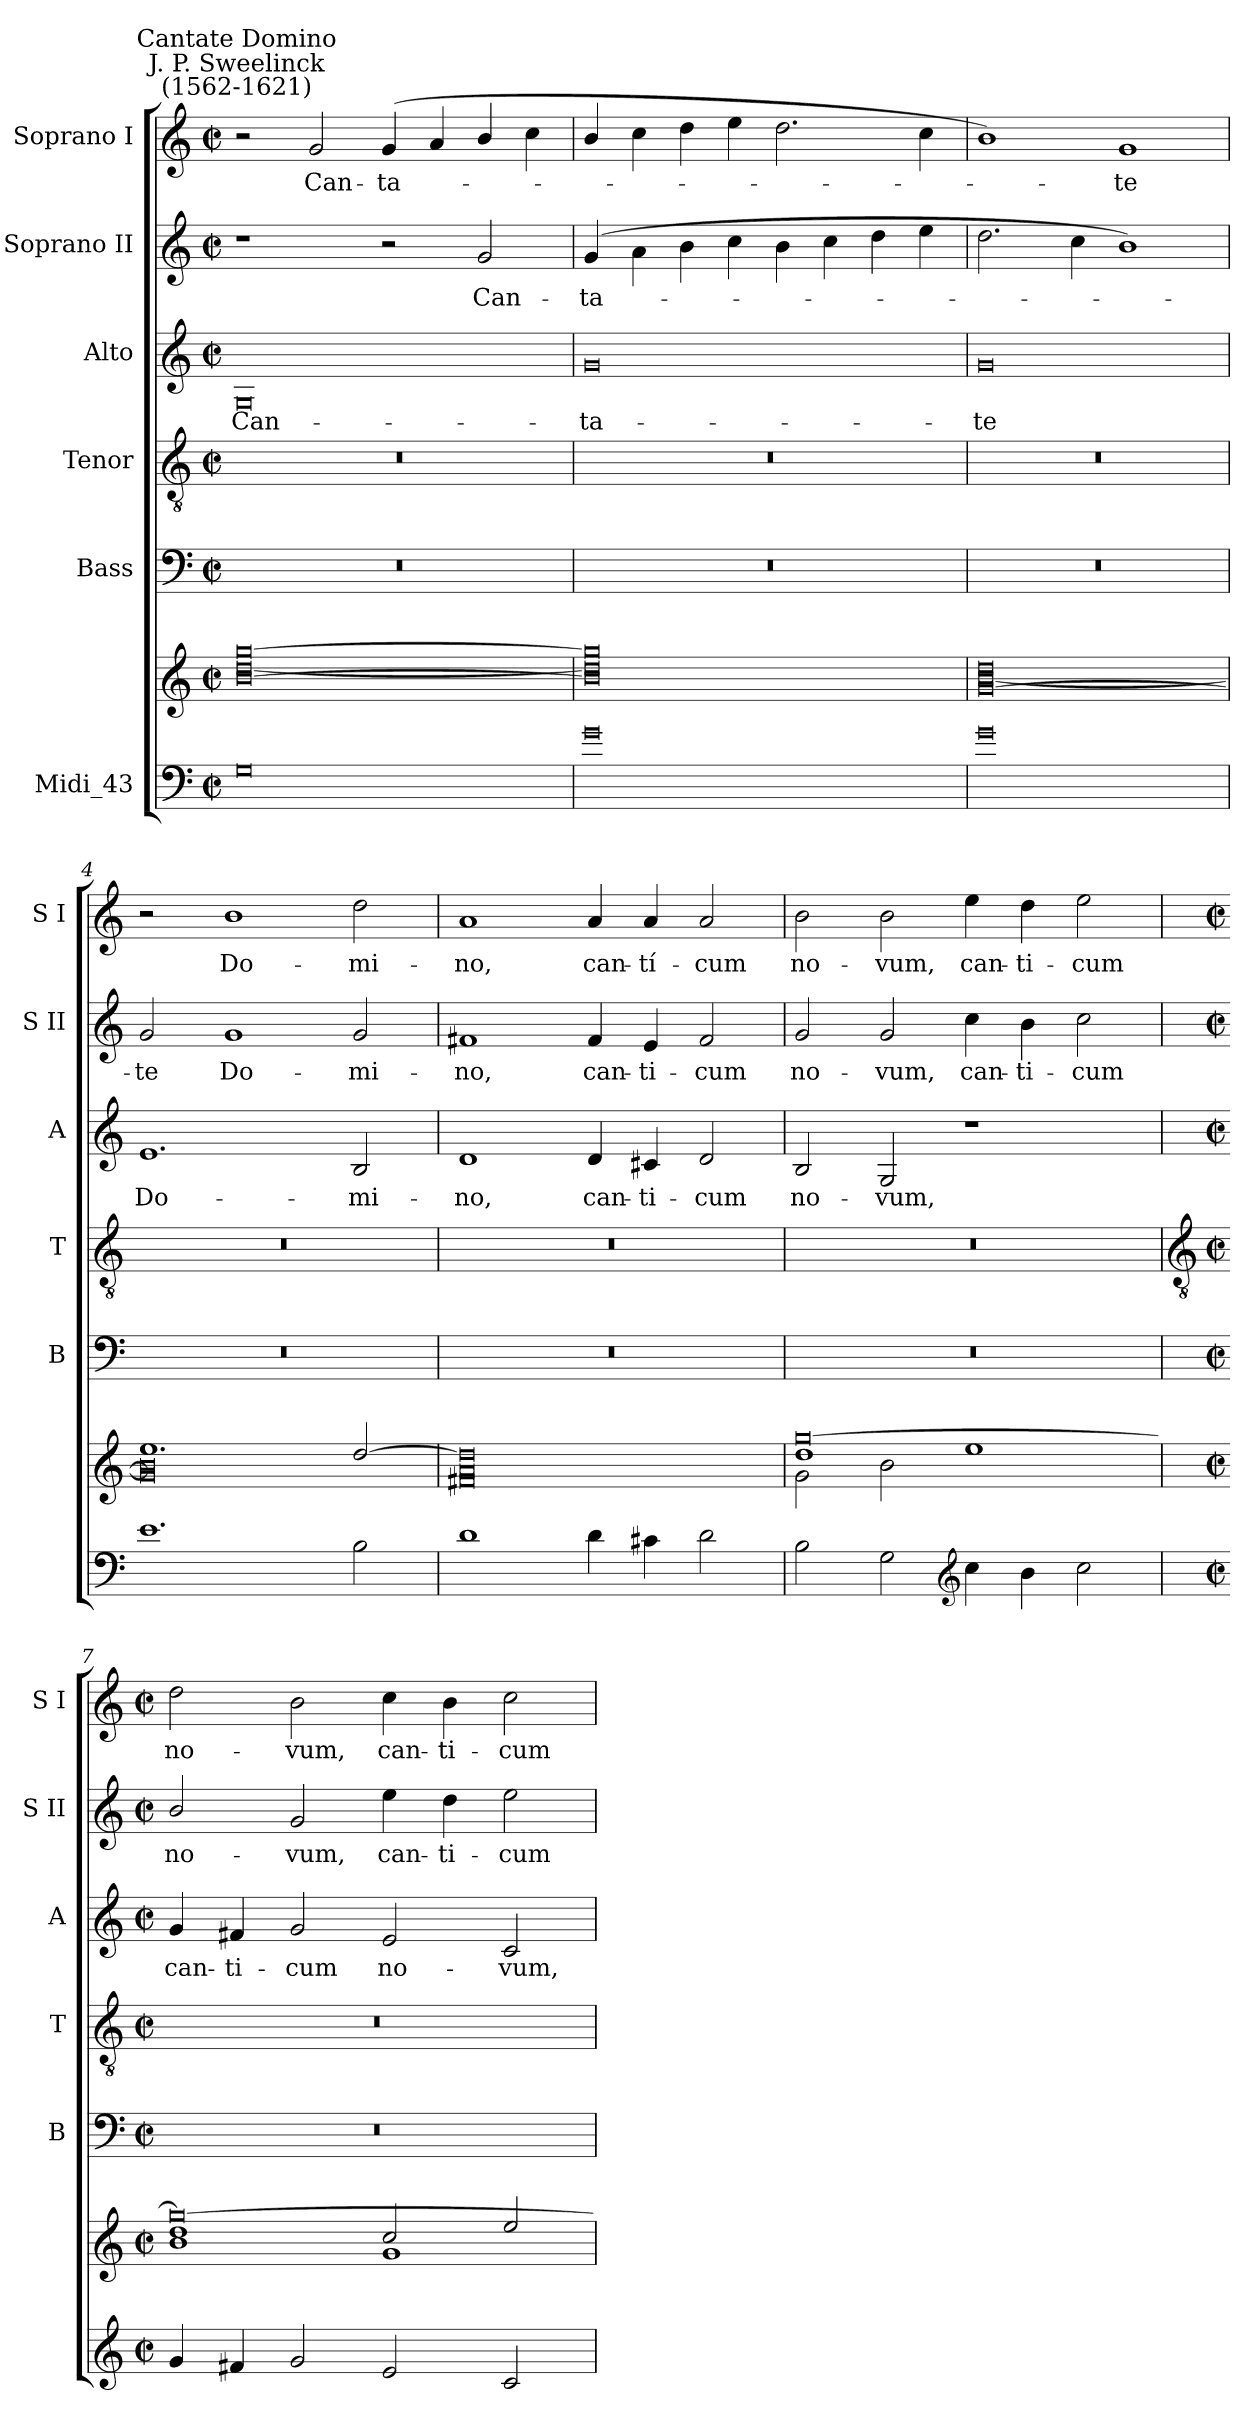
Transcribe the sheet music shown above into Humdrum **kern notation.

**kern	**kern	**kern	**kern	**kern	**text	**kern	**text	**kern	**text
*part6	*part6	*part5	*part4	*part3	*part3	*part2	*part2	*part1	*part1
*staff7	*staff6	*staff5	*staff4	*staff3	*staff3	*staff2	*staff2	*staff1	*staff1
*I"Midi_43	*	*I"Bass	*I"Tenor	*I"Alto	*	*I"Soprano II	*	*I"Soprano I	*
*	*	*I'B	*I'T	*I'A	*	*I'S II	*	*I'S I	*
*clefF4	*clefG2	*clefF4	*clefGv2	*clefG2	*	*clefG2	*	*clefG2	*
*k[]	*k[]	*k[]	*k[]	*k[]	*	*k[]	*	*k[]	*
*C:	*C:	*C:	*C:	*C:	*	*C:	*	*C:	*
*M4/2	*M4/2	*M4/2	*M4/2	*M4/2	*	*M4/2	*	*M4/2	*
*met(c|)	*met(c|)	*met(c|)	*met(c|)	*met(c|)	*	*met(c|)	*	*met(c|)	*
=1	=1	=1	=1	=1	=1	=1	=1	=1	=1
*	*^	*	*	*	*	*	*	*	*
*	*	*^	*	*	*	*	*	*	*	*
!	!	!	!	!	!	!	!	!	!	!LO:TX:a:cj:t=J. P. Sweelinck\n(1562-1621)	!
!	!	!	!	!	!	!	!	!	!	!LO:TX:a:cj:t=Cantate Domino	!
!	!	!	!	!	!	!	!LO:LY:b	!	!	!	!
0G	[0gg/	[0dd\	[0b\	0r	0r	0G	Can-	1r	.	2r	.
!	!	!	!	!	!	!	!	!	!	!	!LO:LY:b
.	.	.	.	.	.	.	.	.	.	2g	Can-
!	!	!	!	!	!	!	!	!	!	!	!LO:LY:b
.	.	.	.	.	.	.	.	2r	.	(<4g	-ta-
.	.	.	.	.	.	.	.	.	.	4a	.
!	!	!	!	!	!	!	!	!	!LO:LY:b	!	!
.	.	.	.	.	.	.	.	2g	Can-	4b/	.
.	.	.	.	.	.	.	.	.	.	4cc	.
=2	=2	=2	=2	=2	=2	=2	=2	=2	=2	=2	=2
!	!	!	!	!	!	!	!LO:LY:b	!	!LO:LY:b	!	!
0g	0gg/]	0dd\]	0b\]	0r	0r	0g	-ta-	(>4g	-ta-	4b/	.
.	.	.	.	.	.	.	.	4a\	.	4cc	.
.	.	.	.	.	.	.	.	4b	.	4dd	.
.	.	.	.	.	.	.	.	4cc	.	4ee	.
.	.	.	.	.	.	.	.	4b	.	2.dd	.
.	.	.	.	.	.	.	.	4cc	.	.	.
.	.	.	.	.	.	.	.	4dd	.	.	.
.	.	.	.	.	.	.	.	4ee	.	4cc	.
=3	=3	=3	=3	=3	=3	=3	=3	=3	=3	=3	=3
!	!	!	!	!	!	!	!LO:LY:b	!	!	!	!
0g	0dd/	[0b\	[0g\	0r	0r	0g	-te	2.dd	.	1b/)	.
.	.	.	.	.	.	.	.	4cc	.	.	.
!	!	!	!	!	!	!	!	!	!	!	!LO:LY:b
.	.	.	.	.	.	.	.	1b)	.	1g	te
=4	=4	=4	=4	=4	=4	=4	=4	=4	=4	=4	=4
!	!	!	!	!	!	!	!LO:LY:b	!	!LO:LY:b	!	!
1.e	1.ee/	0b\]	0g\]	0r	0r	1.e	Do-	2g	te	2r	.
!	!	!	!	!	!	!	!	!	!LO:LY:b	!	!LO:LY:b
.	.	.	.	.	.	.	.	1g	Do-	1b	Do-
!	!	!	!	!	!	!	!LO:LY:b	!	!LO:LY:b	!	!LO:LY:b
2B	[2dd/	.	.	.	.	2B	-mi-	2g	-mi-	2dd	-mi-
=5	=5	=5	=5	=5	=5	=5	=5	=5	=5	=5	=5
!	!	!	!	!	!	!	!LO:LY:b	!	!LO:LY:b	!	!LO:LY:b
1d	0dd/]	0a\	0f#X\	0r	0r	1d	-no,	1f#X	-no,	1a	-no,
!	!	!	!	!	!	!	!LO:LY:b	!	!LO:LY:b	!	!LO:LY:b
4d	.	.	.	.	.	4d	can-	4f#	can-	4a	can-
!	!	!	!	!	!	!	!LO:LY:b	!	!LO:LY:b	!	!LO:LY:b
4c#X	.	.	.	.	.	4c#X	-ti-	4e	-ti-	4a	-tí-
!	!	!	!	!	!	!	!LO:LY:b	!	!LO:LY:b	!	!LO:LY:b
2d	.	.	.	.	.	2d	-cum	2f#	-cum	2a	-cum
=6	=6	=6	=6	=6	=6	=6	=6	=6	=6	=6	=6
!	!	!	!	!	!	!	!LO:LY:b	!	!LO:LY:b	!	!LO:LY:b
2B	[0gg/	1dd\	2g\	0r	0r	2B	no-	2g	no-	2b	no-
!	!	!	!	!	!	!	!LO:LY:b	!	!LO:LY:b	!	!LO:LY:b
2G	.	.	2b\	.	.	2G	-vum,	2g	-vum,	2b	-vum,
*clefG2	*	*	*	*	*	*	*	*	*	*	*
!	!	!	!	!	!	!	!	!	!LO:LY:b	!	!LO:LY:b
4cc	.	1ee\	1ryy	.	.	1r	.	4cc	can-	4ee	can-
!	!	!	!	!	!	!	!	!	!LO:LY:b	!	!LO:LY:b
4b	.	.	.	.	.	.	.	4b	-ti-	4dd	-ti-
!	!	!	!	!	!	!	!	!	!LO:LY:b	!	!LO:LY:b
2cc	.	.	.	.	.	.	.	2cc	-cum	2ee	-cum
!!LO:LB:g=z
=7	=7	=7	=7	=7	=7	=7	=7	=7	=7	=7	=7
*	*	*	*	*	*clefGv2	*	*	*	*	*	*
*M4/2	*M4/2	*	*	*M4/2	*M4/2	*M4/2	*	*M4/2	*	*M4/2	*
*met(c|)	*met(c|)	*	*	*met(c|)	*met(c|)	*met(c|)	*	*met(c|)	*	*met(c|)	*
!	!	!	!	!	!	!	!LO:LY:b	!	!LO:LY:b	!	!LO:LY:b
4g	0gg/_	1dd\	1b\	0r	0r	4g	can-	2b/	no-	2dd	no-
!	!	!	!	!	!	!	!LO:LY:b	!	!	!	!
4f#X	.	.	.	.	.	4f#X	-ti-	.	.	.	.
!	!	!	!	!	!	!	!LO:LY:b	!	!LO:LY:b	!	!LO:LY:b
2g	.	.	.	.	.	2g	-cum	2g	-vum,	2b	-vum,
!	!	!	!	!	!	!	!LO:LY:b	!	!LO:LY:b	!	!LO:LY:b
2e	.	2cc/	1g\	.	.	2e	no-	4ee	can-	4cc	can-
!	!	!	!	!	!	!	!	!	!LO:LY:b	!	!LO:LY:b
.	.	.	.	.	.	.	.	4dd	-ti-	4b	-ti-
!	!	!	!	!	!	!	!LO:LY:b	!	!LO:LY:b	!	!LO:LY:b
2c	.	2ee/	.	.	.	2c	-vum,	2ee	-cum	2cc	-cum
*	*v	*v	*v	*	*	*	*	*	*	*	*
=	=	=	=	=	=	=	=	=	=
*-	*-	*-	*-	*-	*-	*-	*-	*-	*-
